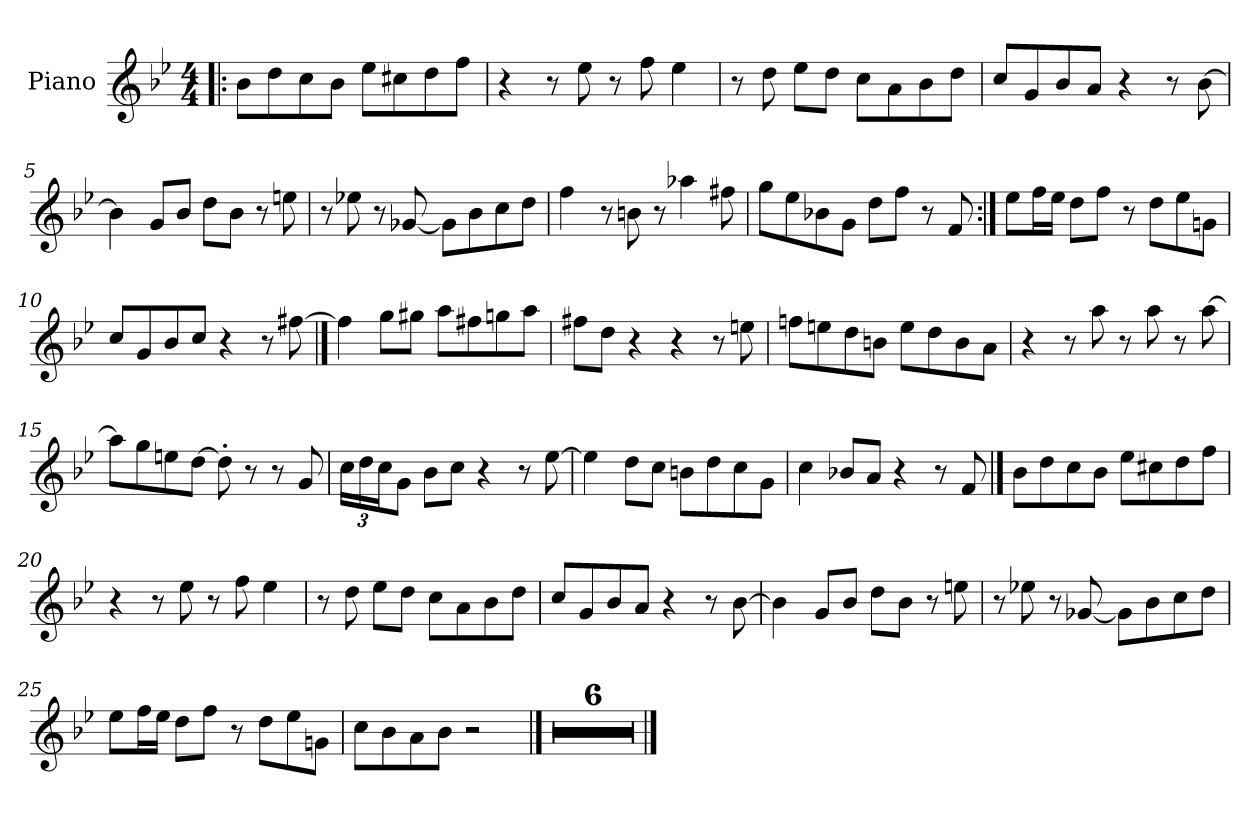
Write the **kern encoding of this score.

**kern
*part1
*staff1
*I"Piano
*I'Pno.
*clefG2
*k[b-e-]
*M4/4
=1!|:
8b-\L
8dd\
8cc\
8b-\J
8ee-\L
8cc#X\
8dd\
8ff\J
=2
4r
8r
8ee-\
8r
8ff\
4ee-\
=3
8r
8dd\
8ee-\L
8dd\J
8cc\L
8a\
8b-\
8dd\J
!!LO:LB:g=z
=4
8cc/L
8g/
8b-/
8a/J
4r
8r
[8b-\
=5
4b-\]
8g/L
8b-/J
8dd\L
8b-\J
8r
8een\
=6
8r
8ee-X\
8r
[8g-X/
8g-\L]
8b-\
8cc\
8dd\J
!!LO:LB:g=z
=7
4ff\
8r
8bn\
8r
4aa-X\
8ff#X\
=8
8gg\L
8ee-\
8b-X\
8g\J
8dd\L
8ff\J
8r
8f/
=9:|!
8ee-\L
16ff\L
16ee-\JJ
8dd\L
8ff\J
8r
8dd\L
8ee-\
8gn\J
!!LO:LB:g=z
=10
8cc/L
8g/
8b-/
8cc/J
4r
8r
[8ff#X\
==11
4ff#\]
8gg\L
8gg#X\J
8aa\L
8ff#X\
8ggn\
8aa\J
=12
8ff#X\L
8dd\J
4r
4r
8r
8een\
=13
8ffn\L
8een\
8dd\
8bn\J
8ee\L
8dd\
8b\
8a\J
=14
4r
8r
8aa\
8r
8aa\
8r
[8aa\
!!LO:LB:g=z
=15
8aa\L]
8gg\
8een\
[8dd\J
8dd'\]
8r
8r
8g/
=16
*Xbrackettup
24cc\LL
24dd\
24cc\J
8g\J
8b-\L
8cc\J
4r
8r
[8ee-\
=17
4ee-\]
8dd\L
8cc\J
8bn\L
8dd\
8cc\
8g\J
=18
4cc\
8b-X/L
8a/J
4r
8r
8f/
!!LO:LB:g=z
==19
8b-\L
8dd\
8cc\
8b-\J
8ee-\L
8cc#X\
8dd\
8ff\J
=20
4r
8r
8ee-\
8r
8ff\
4ee-\
=21
8r
8dd\
8ee-\L
8dd\J
8cc\L
8a\
8b-\
8dd\J
=22
8cc/L
8g/
8b-/
8a/J
4r
8r
[8b-\
!!LO:LB:g=z
=23
4b-\]
8g/L
8b-/J
8dd\L
8b-\J
8r
8een\
=24
8r
8ee-X\
8r
[8g-X/
8g-\L]
8b-\
8cc\
8dd\J
=25
8ee-\L
16ff\L
16ee-\JJ
8dd\L
8ff\J
8r
8dd\L
8ee-\
8gn\J
=26
8cc\L
8b-\
8a\
8b-\J
2r
!!LO:LB:g=z
==27
1r
=28
1r
=29
1r
=30
1r
=31
1r
=32
1r
==
*-
